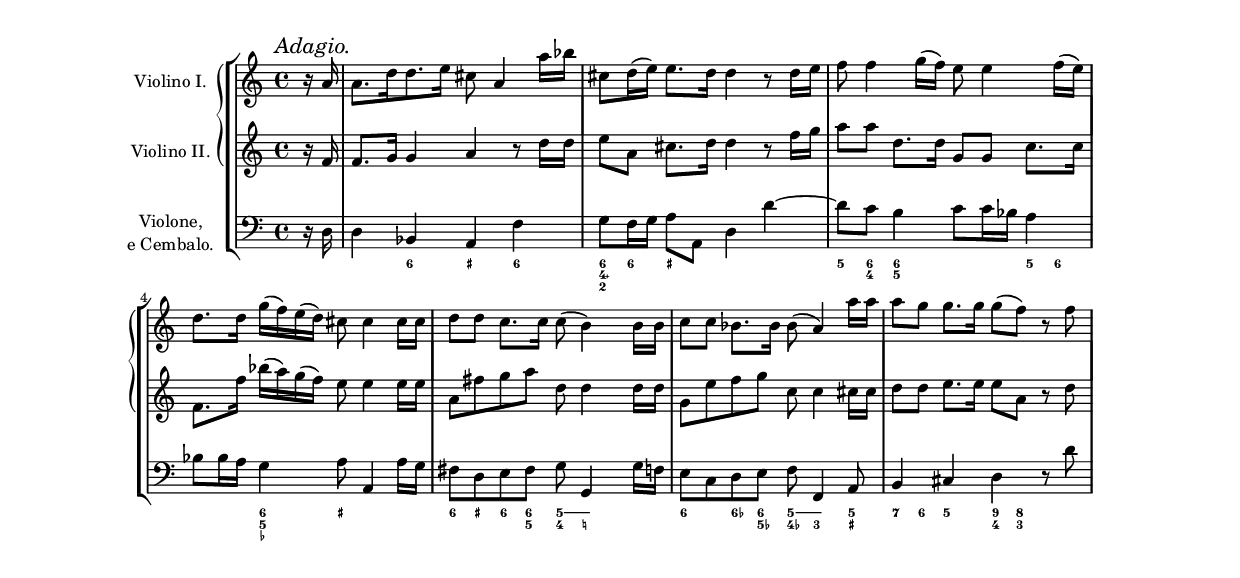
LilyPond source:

% Do not edit this file; it is automatically
% generated from Documentation/snippets/new
% This file is in the public domain.
%% Note: this file works from version 2.12.0
\version "2.13.10"
#(set-global-staff-size 15)
\paper {
  ragged-right = ##f
  line-width = 16\cm
  indent = 1.5\cm
}

\layout {
  \context {
    \Score
    \override PaperColumn #'keep-inside-line = ##t
    \override NonMusicalPaperColumn #'keep-inside-line = ##t
  }
}

% NR 2.7.3 Figured bass


\header {
  lsrtags = "headwords"
  texidoc = ""
  doctitle = "headword"
} % begin verbatim


% Arcangelo Corelli, 12 Sonate da Camera, Op. 2
% Sonata II, Allemanda
% measures 1 - 88
% Coded by Neil Puttock; modified by Carl Sorensen

extendOn = \bassFigureExtendersOn
extendOff = \bassFigureExtendersOff

\score {

  \new StaffGroup <<

    \new GrandStaff <<

      \new Staff = "violinoI" {
        \set Staff.instrumentName = \markup {
          \line { Violino I. }
        }
        \time 4/4
        \mark \markup { \italic Adagio. }
        \partial 8
        r16 a'16 |
        a'8. [ d''16 d''8.  e''16 ] cis''8 a'4 a''16 bes''16 |
        cis''8 d''16 ( e'' ) e''8.  d''16 d''4 r8 d''16 e''16 |
        f''8 f''4 g''16 ( f''16 ) e''8 e''4 f''16 ( e''16 ) |
        d''8.  d''16 g''16 ( f''16 ) e''16 ( d''16 ) cis''8
            cis''4 cis''16 cis''16 |
        d''8 d''8 c''8.  c''16 c''8 ( b'4 ) b'16 b'16 |
        c''8 c''8 bes'8.  bes'16 bes'8 ( a'4 ) a''16 a''16 |
        a''8 g''8 g''8.  g''16 g''8 ( f''8 ) r8 f''8 |
      }

      \new Staff = "violinoII" {
        \set Staff.instrumentName = \markup {
          \line { Violino II. }
        }
        \time 4/4
        \partial 8
        r16 f'16 |
        f'8.  g'16 g'4 a'4 r8 d''16 d''16 |
        e''8 a'8 cis''8.  d''16 d''4 r8 f''16 g''16 |
        a''8 a''8 d''8.  d''16 g'8 g'8 c''8.  c''16 |
        f'8.  f''16 bes''16 ( a''16 ) g''16 ( f''16 ) e''8 e''4 e''16 e''16 |
        a'8 fis''8 g''8 a''8 d''8 d''4 d''16 d''16 |
        g'8 e''8 f''8 g''8 c''8 c''4 cis''16 cis''16 |
        d''8 d''8 e''8.  e''16 e''8 a'8 r8 d''8 |
      }

    >>

    \new Staff = "violone" {
      \set Staff.instrumentName = \markup {
        \center-column {
          Violone,
          \line { e Cembalo. }
        }
      }
      \time 4/4
      \clef bass
      \partial 8
      r16 d16 |
      d4 bes,4 a,4 f4 |
      g8 f16 g16 a8 a,8 d4 d'4 ~ |
      d'8 c'8 b4 c'8 c'16 bes16 a4 |
      bes8 bes16 a16 g4 a8 a,4 a16 g16 |
      fis8 d8 e8 fis8 g8 g,4 g16 f16 |
      e8 c8 d8 e8 f8 f,4 a,8 |
      b,4 cis4 d4 r8 d'8 |
    }

    \new FiguredBass \figuremode {
      \set figuredBassAlterationDirection = #RIGHT
      \set figuredBassPlusDirection = #RIGHT
      \override BassFigureAlignment #'stacking-dir = #DOWN
      s8 |
      s4 <6>4 <_+>4 <6>4 |
      <6 4\+ 2>8 <6>8 <_+> s8 s2 |
      <5>8 <6 4>8 <6 5>4 s4 <5>8 <6>8 |
      s4 <6 5 _-> <_+>2 |
      <6>8 <_+>8 <6>8 <6 5>8 <5 4>8 \extendOn <5 _!>8 \extendOff s4 |
      <6>4 <6->8 <6 5->8 <5 4->8 \extendOn <5 3>4 \extendOff <5 _+>8 |
      <7>8 <6>8 <5>4 <9 4>8 <8 3>8 s4 |
    }

  >>

  \layout {
    \context {
      \Score
      \override RehearsalMark #'break-align-symbols = #'(time-signature)
      \override RehearsalMark #'self-alignment-X = #LEFT
      \override TimeSignature #'break-align-anchor-alignment = #LEFT
    }
  }
}
